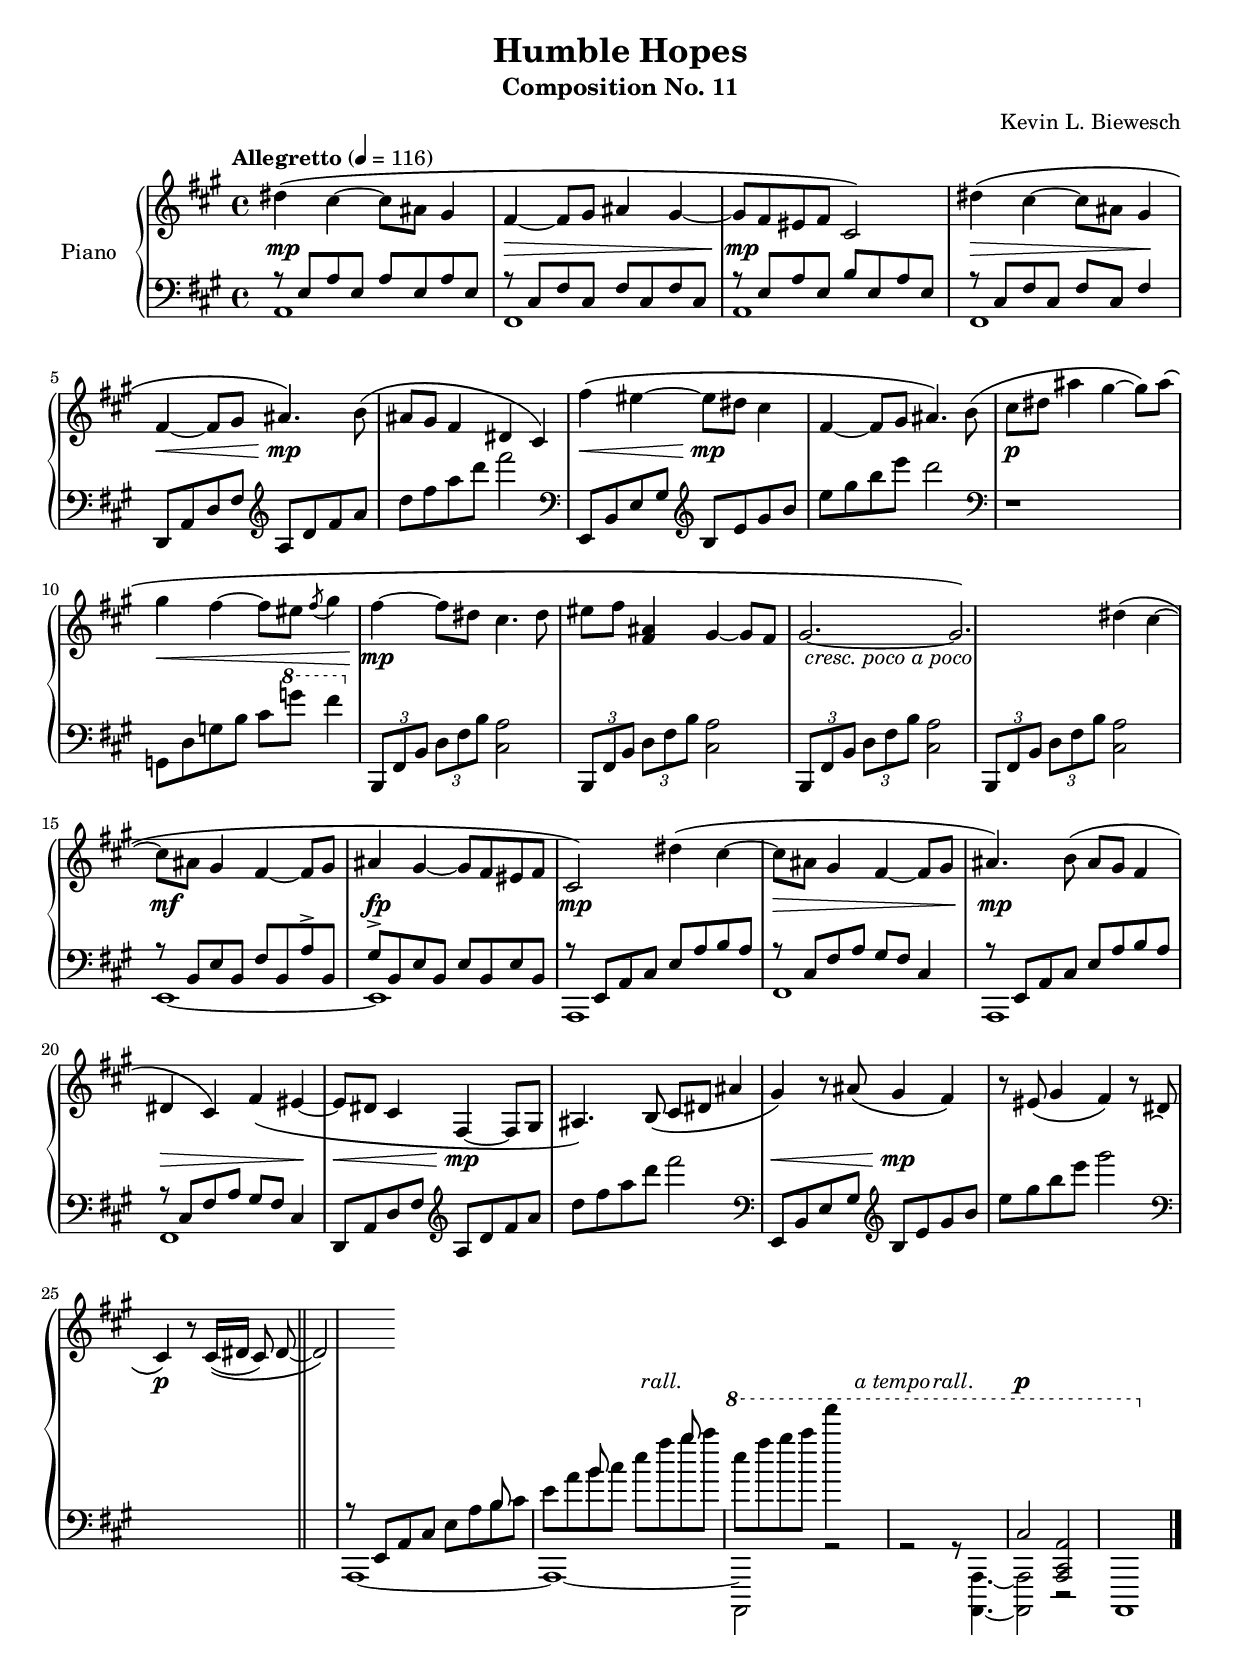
\version "2.18.2"

\header {
  title = "Humble Hopes"
  subtitle = "Composition No. 11"
  %instrument = "Piano"
  composer = "Kevin L. Biewesch"
  %arranger = "Kevin L. Biewesch"
}

#(set-global-staff-size 18.5)

\paper {
  #(set-paper-size "a4")
}

\version "2.18.2"


global = {
  \key a \major
  \time 4/4
  \tempo "Allegretto" 4 = 116
}

% Some other usefull commands
%
% Use this to put notes into another staff
% \change Staff = "left" \voiceOne 
%
% Use this to merge heads
% \mergeDifferentlyHeadedOn
% \mergeDifferentlyDottedOn
%
% Feathered beams for in-/decreasing tempo
% \override Beam.grow-direction = #LEFT or #RIGHT or #'()
% \featherDurations #(ly:make-moment f/l) { music expr }
% NOTE: f/l represents the ratio between the durations of the
%       first and last notes in the group
%
% ignore = \override NoteColumn.ignore-collision = ##t
% use: \ignore { ... }
% use this to suppress the warning about clashing notes.  Please note that this
% does not just suppress warnings but stops LilyPond trying to resolve
% collisions at all and so may have unintended results unless used with care.
% 
% 
% http://lilypond.org/doc/v2.18/Documentation/notation/displaying-pitches#ottava-brackets 
% Use this if you have multiple voices and an ottava that makes unwanted displacements.
%      
%      --> normal music
%      \set Staff.ottavation = #"8vb"
%      \once \override Staff.OttavaBracket.direction = #DOWN
%      \set Voice.middleCPosition = #(+ 6 7)
%      --> "ottavated" music
%      \unset Staff.ottavation
%      \unset Voice.middleCPosition
%      --> normal music

\version "2.23.10"
\include "global.ly"

right = \relative c'' {
  \global
  \tempo "Adagio" 2. = 60

  dis=''4\( cis ~ 8 ais |
  gis4 fis ~ 8 gis |
  ais4 gis ~ 8 fis |
  eis8 fis cis2\) |

  dis'=''4\( cis ~ 8 ais |
  gis4 fis ~ 8 gis |
  ais4.\) b8\( ais gis |
  fis4 dis cis\) |

  fis'=''4\( eis ~ 8 dis |
  cis4 fis, ~ 8 gis |
  ais4.\) b8\( cis dis |
  ais'4 gis ~ 8\) ais8\( |

  gis4 fis ~ 8 eis |
  \acciaccatura fis8 gis4 fis ~ 8 dis |
  cis4. dis8 eis fis |
  <ais, fis>4 gis ~ 8 fis |

  gis2. ~ |
  2.\) |


  dis'=''4\( cis ~ 8 ais |
  gis4 fis ~ 8 gis |
  ais4 gis ~ 8 fis |
  eis8 fis cis2\) |

  dis'=''4\( cis ~ 8 ais |
  gis4 fis ~ 8 gis |
  ais4.\) b8\( ais gis |
  fis4 dis cis\) |

  fis='4\( eis ~ 8 dis |
  cis4 fis, ~ 8 gis |
  ais4.\) b8\( cis dis |
  ais'4 gis\) r8 ais\( |

  gis4 fis\) r8 eis\( |
  gis4 fis\) r8 dis\( |
  cis4\) r8 cis16(\( dis cis8) dis ~ |

  \bar "||"

  dis2\)

}

\version "2.18.2"
\version "2.18.2"


global = {
  \key a \major
  \time 4/4
  \tempo "Allegretto" 4 = 116
}

% Some other usefull commands
%
% Use this to put notes into another staff
% \change Staff = "left" \voiceOne 
%
% Use this to merge heads
% \mergeDifferentlyHeadedOn
% \mergeDifferentlyDottedOn
%
% Feathered beams for in-/decreasing tempo
% \override Beam.grow-direction = #LEFT or #RIGHT or #'()
% \featherDurations #(ly:make-moment f/l) { music expr }
% NOTE: f/l represents the ratio between the durations of the
%       first and last notes in the group
%
% ignore = \override NoteColumn.ignore-collision = ##t
% use: \ignore { ... }
% use this to suppress the warning about clashing notes.  Please note that this
% does not just suppress warnings but stops LilyPond trying to resolve
% collisions at all and so may have unintended results unless used with care.
% 
% 
% http://lilypond.org/doc/v2.18/Documentation/notation/displaying-pitches#ottava-brackets 
% Use this if you have multiple voices and an ottava that makes unwanted displacements.
%      
%      --> normal music
%      \set Staff.ottavation = #"8vb"
%      \once \override Staff.OttavaBracket.direction = #DOWN
%      \set Voice.middleCPosition = #(+ 6 7)
%      --> "ottavated" music
%      \unset Staff.ottavation
%      \unset Voice.middleCPosition
%      --> normal music


left = \absolute {
  \global
  << { \voiceOne 
      r8 e a e a e a e |
      r8 cis fis cis fis cis fis cis |
      r8 e a e b e a e |
      r8 cis fis cis fis cis fis4 |
    }
    \new Voice { \voiceTwo 
      a,1 |
      fis,1 |
      a,1 |
      fis,1 |
    }
  >> \oneVoice
  d,8 a, d fis \clef treble a d' fis' a' |
  d'' fis'' a'' d''' fis'''2 | \clef bass
  e,8 b, e gis \clef treble b e' gis' b' |
  e'' gis'' b'' e''' d'''2 | \clef bass
  
  r1 |
  g,8 d g b cis' \ottava 1 g'' fis''4 | \ottava 0
  \tuplet 3/2 4 { b,,8 fis, b, d fis b } <cis a>2 |
  \tuplet 3/2 4 { b,,8 fis, b, d fis b } <cis a>2 |
  \tuplet 3/2 4 { b,,8 fis, b, d fis b } <cis a>2 |
  \tuplet 3/2 4 { b,,8 fis, b, d fis b } <cis a>2 |
  
  << { \voiceOne 
      r8 b, e b, fis b, a-> b, |
      gis-> b, e b, e b, e b, |
  
      r8 e, a, cis e a b a |
      r8 cis fis a gis fis cis4 |
      r8 e, a, cis e a b a |
      r8 cis fis a gis fis cis4 |
    }
    \new Voice { \voiceTwo 
      e,1 ~ |
      e,1 |

      a,,1 |
      fis,1 |
      a,,1 |
      fis,1 |
    }
  >> \oneVoice
  d,8 a, d fis \clef treble a d' fis' a' |
  d'' fis'' a'' d''' fis'''2 | \clef bass
  e,8 b, e gis \clef treble b e' gis' b' |
  e'' gis'' b'' e''' gis'''2 | \clef bass
  
  
  s1 |
  



  
  << { \voiceOne 
      r8 e, a, cis \voiceTwo e a b cis' | \change Staff = "right" %\voiceTwo
      e' a' b' cis'' e'' a'' b'' cis''' | \ottava 1 
      e''' a''' b''' cis'''' a''''4 s4 |
    }
    \new Voice { \voiceTwo 
      a,,1 ~ |
      a,,1 ~ |
      a,,2 r |
    }
    \new Voice { \voiceThree 
      s2. b8 s8 | \change Staff = "right" 
      s4 b'8 s8 s4  b''8 s |
      
    }
  >> \oneVoice \change Staff = "left" 

  << { \voiceOne 
      s1 |
      cis'2 <a, cis a>2 |
      a,,1 |
    }
    \new Voice { \voiceTwo 
      r2 r8 <a, a,,>4. ~ |
      q2 r |
    }
  >> \oneVoice

  
  \bar "|."

  
  
  
%}
}

\version "2.18.2"
\version "2.18.2"


global = {
  \key a \major
  \time 4/4
  \tempo "Allegretto" 4 = 116
}

% Some other usefull commands
%
% Use this to put notes into another staff
% \change Staff = "left" \voiceOne 
%
% Use this to merge heads
% \mergeDifferentlyHeadedOn
% \mergeDifferentlyDottedOn
%
% Feathered beams for in-/decreasing tempo
% \override Beam.grow-direction = #LEFT or #RIGHT or #'()
% \featherDurations #(ly:make-moment f/l) { music expr }
% NOTE: f/l represents the ratio between the durations of the
%       first and last notes in the group
%
% ignore = \override NoteColumn.ignore-collision = ##t
% use: \ignore { ... }
% use this to suppress the warning about clashing notes.  Please note that this
% does not just suppress warnings but stops LilyPond trying to resolve
% collisions at all and so may have unintended results unless used with care.
% 
% 
% http://lilypond.org/doc/v2.18/Documentation/notation/displaying-pitches#ottava-brackets 
% Use this if you have multiple voices and an ottava that makes unwanted displacements.
%      
%      --> normal music
%      \set Staff.ottavation = #"8vb"
%      \once \override Staff.OttavaBracket.direction = #DOWN
%      \set Voice.middleCPosition = #(+ 6 7)
%      --> "ottavated" music
%      \unset Staff.ottavation
%      \unset Voice.middleCPosition
%      --> normal music


crescPoco = \tweak DynamicText.self-alignment-X #LEFT 
        #(make-dynamic-script (markup #:normal-text #:italic "cresc. poco a poco"))

rit = \tweak DynamicText.self-alignment-X #LEFT #(make-dynamic-script
  (markup #:normal-text #:italic "rit."))

rall = \tweak DynamicText.self-alignment-X #LEFT #(make-dynamic-script
  (markup #:normal-text #:italic "rall."))

atempo = \tweak DynamicText.self-alignment-X #LEFT #(make-dynamic-script
  (markup #:normal-text #:italic "a tempo"))

dynamics = {
  \global
  % allow text in the dynamics block to be centered vertically
  % \override TextScript.extra-offset = #'(0 . 1)
  s1\mp |
  s1\> |
  s1\mp |
  s2.\> s4\! |
  s2\< s2\mp |
  s1 | 
  s2\< s2\mp |
  s1 | 
  s1\p |
  s1\< |
  s1\mp |
  s1 |
  s1\crescPoco | s1 | 
  s1\mf |
  s1\fp |
  s1\mp |
  s1\> |
  s1\mp |
  s2.\> s4\! |
  s2\< s2\mp |
  s1 | 
  s2\< s2\mp |
  s1 | 
  s1\p | s1 | 
  s2 s2\rall |
  s2. s4\atempo| 
  s4 s2.\rall |
  s1\p | 
  
%}
}


\score {
  \new PianoStaff \with {
    instrumentName = "Piano"
  } <<
    \new Staff = "right" \with {
      midiInstrument = "acoustic grand"
    } \right
    \new Dynamics = "Dynamics" \dynamics
    \new Staff = "left" \with {
      midiInstrument = "acoustic grand"
    } { \clef bass \left }
  >>
  \layout { }
  \midi {
    %\tempo 4=80
  }
}
